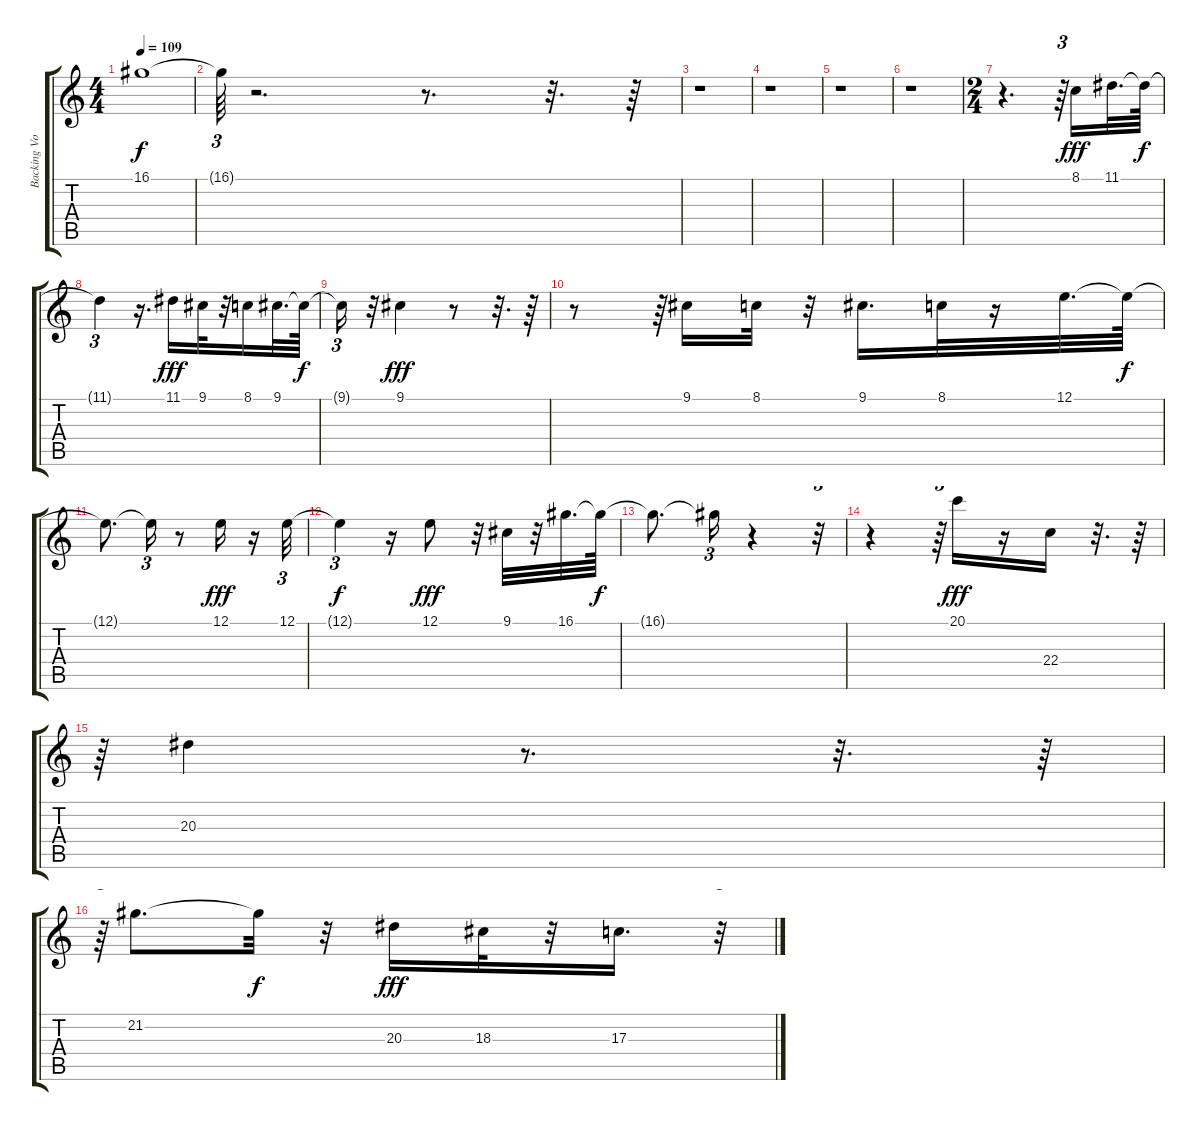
\track ("Backing Vocals" "Backing Vo") {instrument panflute}
\staff {score tabs}
\tuning (E4 B3 G3 D3 A2 E2) {hide}
\ts (4 4)
\tempo 109
\clef g2
\ks c
16.1{t}.1{dy f} |
16.1{t}.64{tu (3 2)} r.2{d} r.8{d} r.32{d} r.64 |
r.1 |
r.1 |
r.1 |
r.1 |
\ts (2 4)
r.4{d} r.64{tu (3 2)} 8.1.16{dy fff} 11.1.32{d} 11.1{t}.64{dy f} |
11.1{t}.4{tu (3 2)} r.16{d} 11.1.16{dy fff} 9.1.32 r.32 8.1.16 9.1.32{d} 9.1{t}.64{dy f} |
9.1{t}.16{tu (3 2)} r.32 9.1.4{dy fff} r.8 r.32{d} r.64 |
r.8 r.64{tu (3 2)} 9.1.16 8.1.32 r.32 9.1.16{d} 8.1.32 r.16 12.1.32{d} 12.1{t}.64{dy f} |
12.1{t}.8{d} 12.1{t}.16{tu (3 2)} r.8 12.1.16{dy fff} r.16 12.1.32{tu (3 2)} |
12.1{t}.4{tu (3 2) dy f} r.16 12.1.8{dy fff} r.32 9.1.32 r.32 16.1.32{d} 16.1{t}.64{dy f} |
16.1{t}.8{d} 16.1{t}.16{tu (3 2)} r.4 r.32{tu (3 2)} |
r.4 r.64{tu (3 2)} 20.1.16{dy fff} r.16 22.4.16 r.32{d} r.64 |
r.64{tu (3 2)} 20.3.4 r.8{d} r.32{d} r.64 |
r.64{tu (3 2)} 21.2.8{d} 21.2{t}.32{dy f} r.32 20.3.16{dy fff} 18.3.32 r.32 17.3.16{d} r.32{tu (3 2)}
